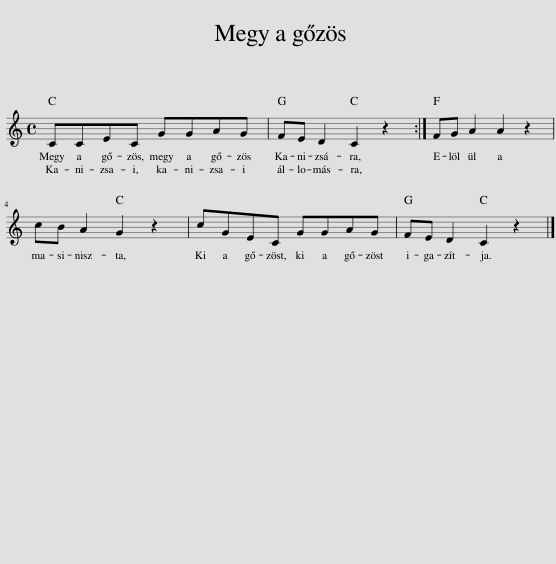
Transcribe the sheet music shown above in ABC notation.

X:1
L:1/8
M:4/4
I:linebreak $
K:C
V:1 treble
V:1
 CCEC GGAG | FE D2 C2 z2 :| FG A2 A2 z2 |$ cB A2 G2 z2 | cGEC GGAG | %5
 FE D2 C2 z2 |] %6
